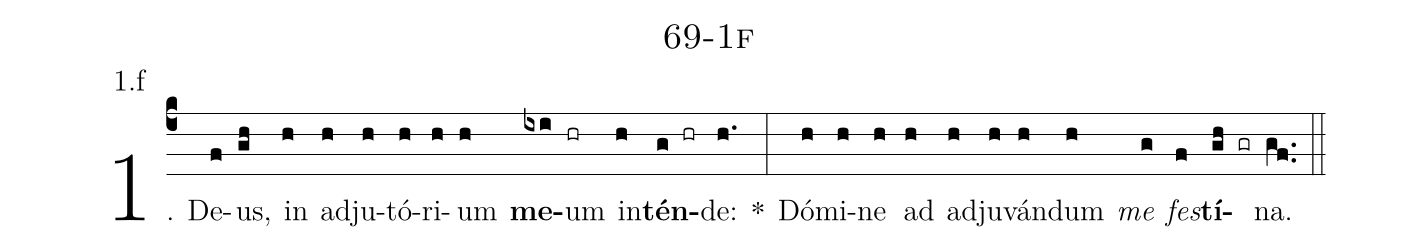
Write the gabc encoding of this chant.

name: 69-1f;
annotation: 1.f;
%%
(c4)1. De(f)us,(gh) in(h) ad(h)ju(h)tó(h)ri(h)um(h) <b>me</b>(ixi)um(hr) in(h)<b>tén</b>(g hr)de:(h.) *(:) Dó(h)mi(h)ne(h) ad(h) ad(h)ju(h)ván(h)dum(h) <i>me</i>(g) <i>fes</i>(f)<b>tí</b>(gh gr)na.(gf..) (::)
